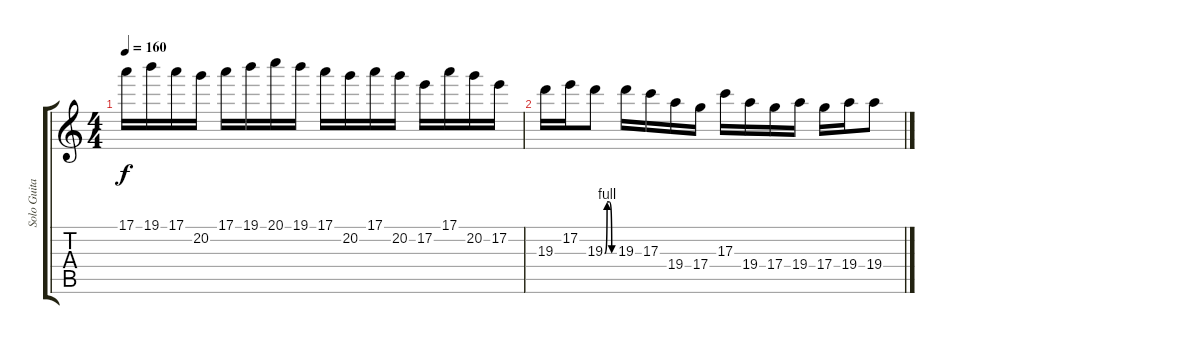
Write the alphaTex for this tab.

\track ("Solo Guitar" "Solo Guita") {instrument distortionguitar}
\staff {score tabs}
\tuning (E4 B3 G3 D3 A2 E2) {hide}
\ts (4 4)
\tempo 160
\clef g2
\ks c
17.1.16{dy f} 19.1.16 17.1.16 20.2.16 17.1.16 19.1.16 20.1.16 19.1.16 17.1.16 20.2.16 17.1.16 20.2.16 17.2.16 17.1.16 20.2.16 17.2.16 |
19.3.16 17.2.16 19.3{be (custom 0 0 15 4 30 4 45 0 60 0)}.8 19.3.16 17.3.16 19.4.16 17.4.16 17.3.16 19.4.16 17.4.16 19.4.16 17.4.16 19.4.16 19.4.8
